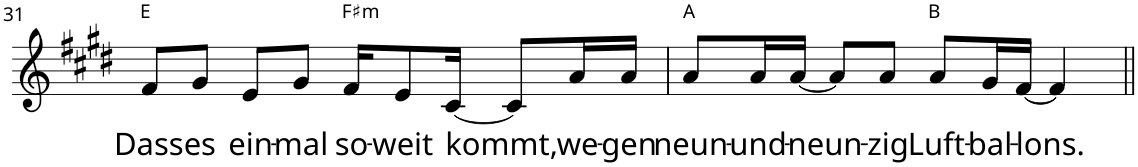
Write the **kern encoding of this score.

**kern	**text	**harte
*part1	*part1	*part1
*staff1	*staff1	*
*I"Voice	*	*
*I'Vo.	*	*
!!LO:PB:g=z
*clefG2	*	*
*k[f#c#g#d#]	*	*
*M4/4	*	*
=31	=31	=31
!	!LO:LY:b	!
8f#/L	Dass	E:maj
!	!LO:LY:b	!
8g#/J	es	.
!	!LO:LY:b	!
8e/L	ein-	.
!	!LO:LY:b	!
8g#/J	-mal	.
!	!LO:LY:b	!LO:H:kt=m
16f#/KL	so-	F#:min
!	!LO:LY:b	!
8e/	-weit	.
!	!LO:LY:b	!
[16c#/Jk	kommt,	.
8c#/L]	.	.
!	!LO:LY:b	!
16a/L	we-	.
!	!LO:LY:b	!
16a/JJ	-gen	.
=32	=32	=32
!	!LO:LY:b	!
8a/L	neun-	A:maj
!	!LO:LY:b	!
16a/L	-und-	.
!	!LO:LY:b	!
[16a/JJ	-neun-	.
8a/L]	.	.
!	!LO:LY:b	!
8a/J	-zig	.
!	!LO:LY:b	!
8a/L	Luft-	B:maj
!	!LO:LY:b	!
16g#/L	-bal-	.
!	!LO:LY:b	!
[16f#/JJ	-lons.	.
4f#/]	.	.
=||	=||	=||
*-	*-	*-
